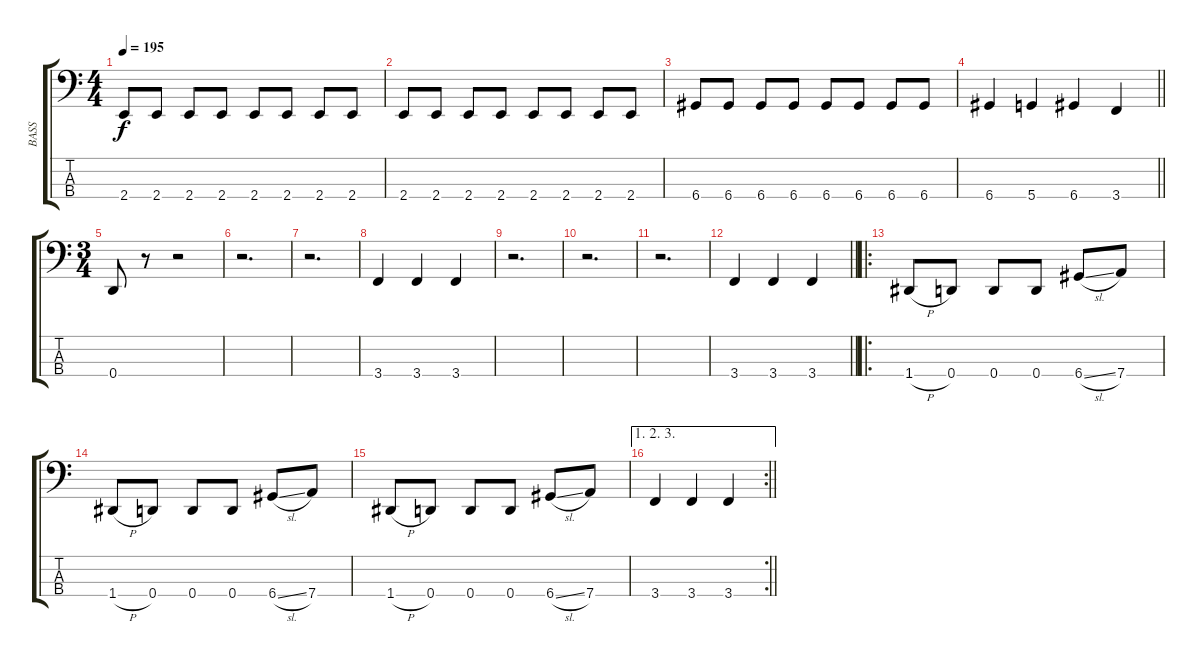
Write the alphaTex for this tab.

\track ("BASS" "BASS") {instrument electricbassfinger}
\staff {score tabs}
\tuning (F2 C2 G1 D1) {hide}
\ts (4 4)
\tempo 195
\clef f4
\ks c
2.4.8{dy f} 2.4.8 2.4.8 2.4.8 2.4.8 2.4.8 2.4.8 2.4.8 |
2.4.8 2.4.8 2.4.8 2.4.8 2.4.8 2.4.8 2.4.8 2.4.8 |
6.4.8 6.4.8 6.4.8 6.4.8 6.4.8 6.4.8 6.4.8 6.4.8 |
\barLineRight lightlight
6.4.4 5.4.4 6.4.4 3.4.4 |
\ts (3 4)
0.4.8 r.8 r.2 |
r.2{d} |
r.2{d} |
3.4.4 3.4.4 3.4.4 |
r.2{d} |
r.2{d} |
r.2{d} |
\barLineRight lightlight
3.4.4 3.4.4 3.4.4 |
\ro
1.4{h}.8 0.4.8 0.4.8 0.4.8 6.4{sl}.8 7.4.8 |
1.4{h}.8 0.4.8 0.4.8 0.4.8 6.4{sl}.8 7.4.8 |
1.4{h}.8 0.4.8 0.4.8 0.4.8 6.4{sl}.8 7.4.8 |
\ae (1 2 3)
\rc 2
\barLineRight lightlight
3.4.4 3.4.4 3.4.4
